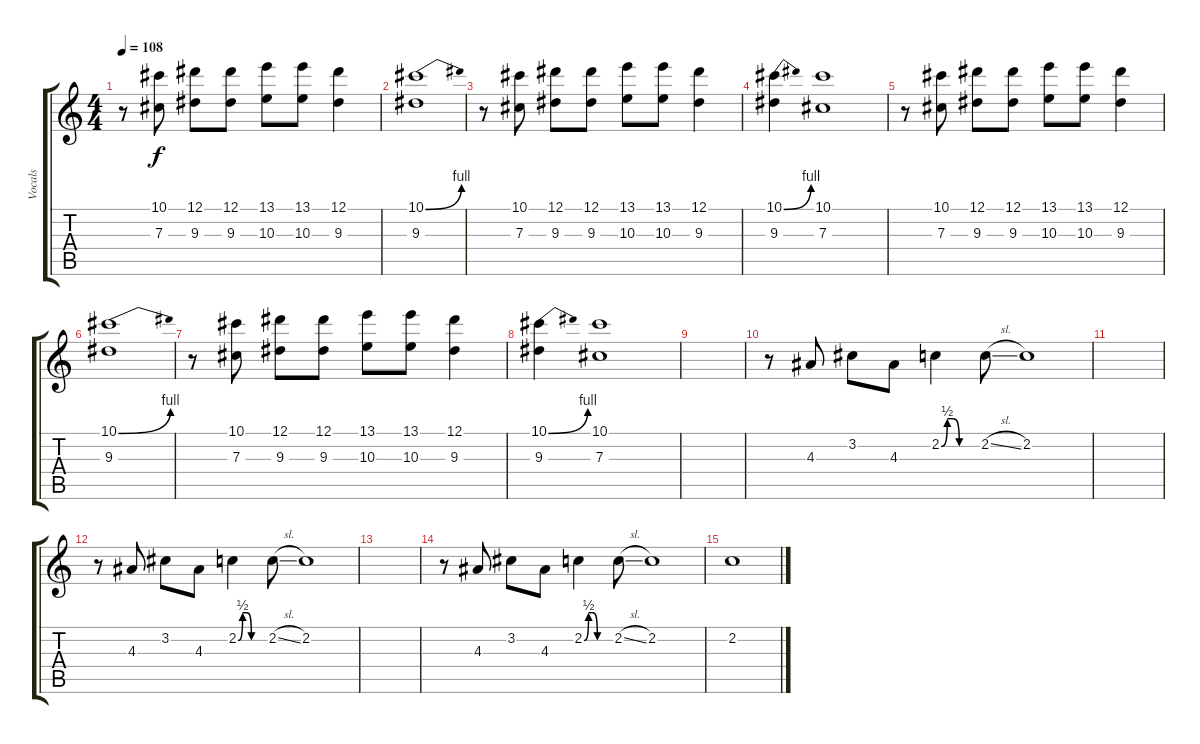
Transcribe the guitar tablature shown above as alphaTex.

\track ("Vocals" "Vocals") {instrument distortionguitar}
\staff {score tabs}
\tuning (Eb4 Bb3 Gb3 Db3 Ab2 Eb2) {hide}
\ts (4 4)
\tempo 108
\clef g2
\ks c
r.8{dy f} (10.1 7.3).8 (12.1 9.3).8 (12.1 9.3).8 (13.1 10.3).8 (13.1 10.3).8 (12.1 9.3).4 |
(10.1{be (bend 0 0 60 4)} 9.3).1 |
r.8 (10.1 7.3).8 (12.1 9.3).8 (12.1 9.3).8 (13.1 10.3).8 (13.1 10.3).8 (12.1 9.3).4 |
(10.1{be (bend 0 0 60 4)} 9.3).4 (10.1 7.3).1 |
r.8 (10.1 7.3).8 (12.1 9.3).8 (12.1 9.3).8 (13.1 10.3).8 (13.1 10.3).8 (12.1 9.3).4 |
(10.1{be (bend 0 0 60 4)} 9.3).1 |
r.8 (10.1 7.3).8 (12.1 9.3).8 (12.1 9.3).8 (13.1 10.3).8 (13.1 10.3).8 (12.1 9.3).4 |
(10.1{be (bend 0 0 60 4)} 9.3).4 (10.1 7.3).1 |
|
r.8 4.3.8 3.2.8 4.3.8 2.2{be (custom 0 0 10 2 20 2 30 0 60 0)}.4 2.2{sl}.8 2.2.1 |
|
r.8 4.3.8 3.2.8 4.3.8 2.2{be (custom 0 0 10 2 20 2 30 0 60 0)}.4 2.2{sl}.8 2.2.1 |
|
r.8 4.3.8 3.2.8 4.3.8 2.2{be (custom 0 0 10 2 20 2 30 0 60 0)}.4 2.2{sl}.8 2.2.1 |
2.2.1
